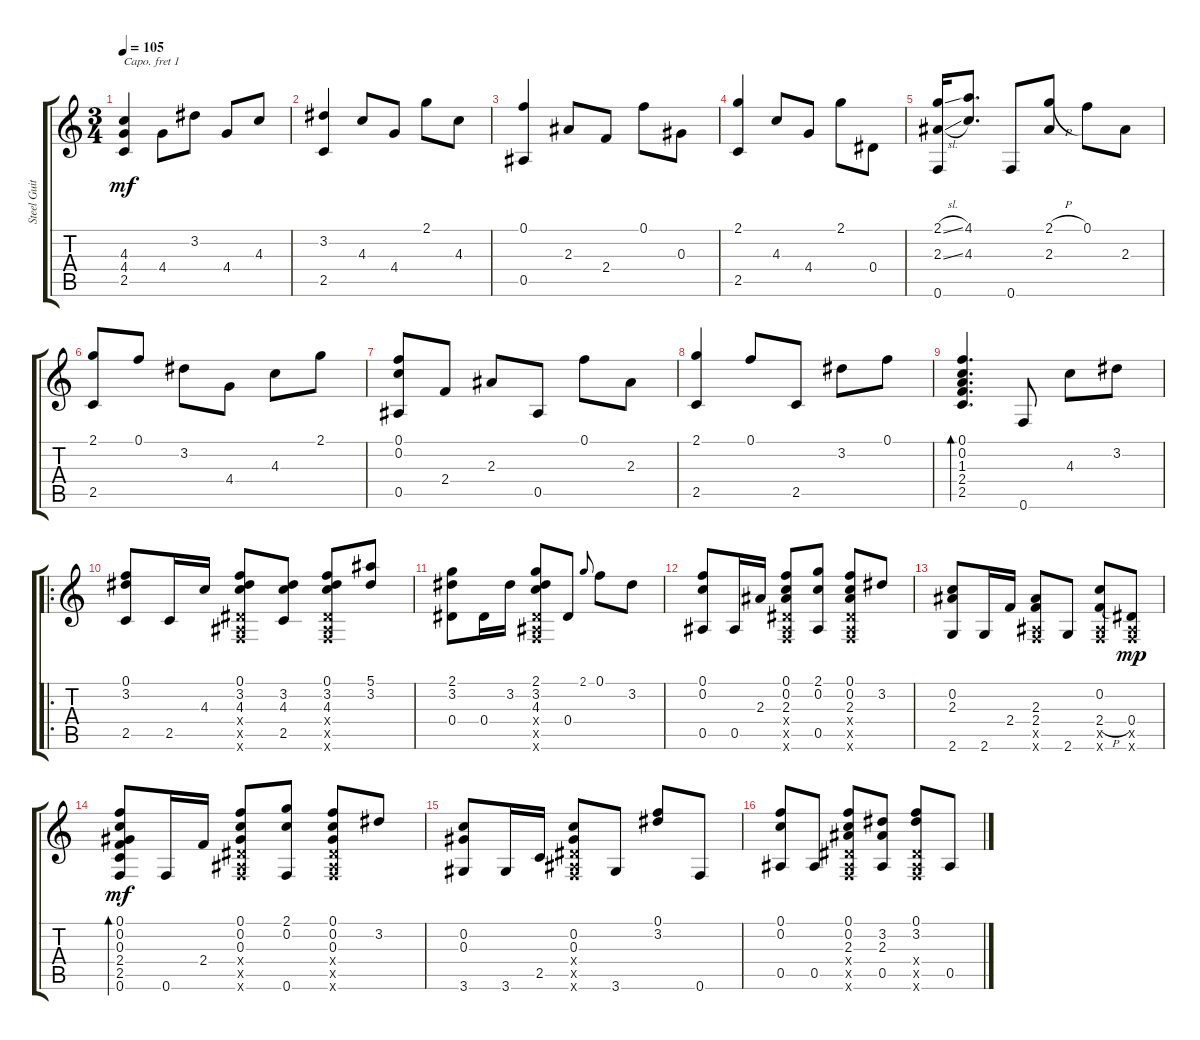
\track ("Steel Guitar" "Steel Guit") {instrument acousticguitarsteel}
\staff {score tabs}
\capo 1
\tuning (E4 B3 G3 D3 A2 E2) {hide}
\ts (3 4)
\tempo 105
\clef g2
\ks c
(4.3 4.4 2.5).4{dy mf} 4.4.8 3.2.8 4.4.8 4.3.8 |
(3.2 2.5).4 4.3.8 4.4.8 2.1.8 4.3.8 |
(0.1 0.5).4 2.3.8 2.4.8 0.1.8 0.3.8 |
(2.1 2.5).4 4.3.8 4.4.8 2.1.8 0.4.8 |
(2.1{sl} 2.3{sl} 0.6).16 (4.1 4.3).8{d} 0.6.8 (2.1{h} 2.3).8 0.1.8 2.3.8 |
(2.1 2.5).8 0.1.8 3.2.8 4.4.8 4.3.8 2.1.8 |
(0.1 0.2 0.5).8 2.4.8 2.3.8 0.5.8 0.1.8 2.3.8 |
(2.1 2.5).4 0.1.8 2.5.8 3.2.8 0.1.8 |
(0.1 0.2 1.3 2.4 2.5).4{d bd 120} 0.6.8 4.3.8 3.2.8 |
\ro
(0.1 3.2 2.5).8 2.5.16 4.3.16 (0.1 3.2 4.3 0.4{x} 0.5{x} 0.6{x}).8 (3.2 4.3 2.5).8 (0.1 3.2 4.3 0.4{x} 0.5{x} 0.6{x}).8 (5.1 3.2).8 |
(2.1 3.2 0.4).8 0.4.16 3.2.16 (2.1 3.2 4.3 0.4{x} 0.5{x} 0.6{x}).8 0.4.8 2.1.8{gr onbeat} 0.1.8 3.2.8 |
(0.1 0.2 0.5).8 0.5.16 2.3.16 (0.1 0.2 2.3 0.4{x} 0.5{x} 0.6{x}).8 (2.1 0.2 0.5).8 (0.1 0.2 2.3 0.4{x} 0.5{x} 0.6{x}).8 3.2.8 |
(0.2 2.3 2.6).8 2.6.16 2.4.16 (2.3 2.4 0.5{x} 0.6{x}).8 2.6.8 (0.2 2.4{h} 0.5{x} 0.6{x}).8 (0.4 0.5{x} 0.6{x}).8{dy mp} |
(0.1 0.2 0.3 2.4 2.5 0.6).8{bd 60 dy mf} 0.6.16 2.4.16 (0.1 0.2 0.3 0.4{x} 0.5{x} 0.6{x}).8 (2.1 0.2 0.6).8 (0.1 0.2 0.3 0.4{x} 0.5{x} 0.6{x}).8 3.2.8 |
(0.2 0.3 3.6).8 3.6.16 2.5.16 (0.2 0.3 0.4{x} 0.5{x} 0.6{x}).8 3.6.8 (0.1 3.2).8 0.6.8 |
(0.1 0.2 0.5).8 0.5.8 (0.1 0.2 2.3 0.4{x} 0.5{x} 0.6{x}).8 (3.2 2.3 0.5).8 (0.1 3.2 0.4{x} 0.5{x} 0.6{x}).8 0.5.8
